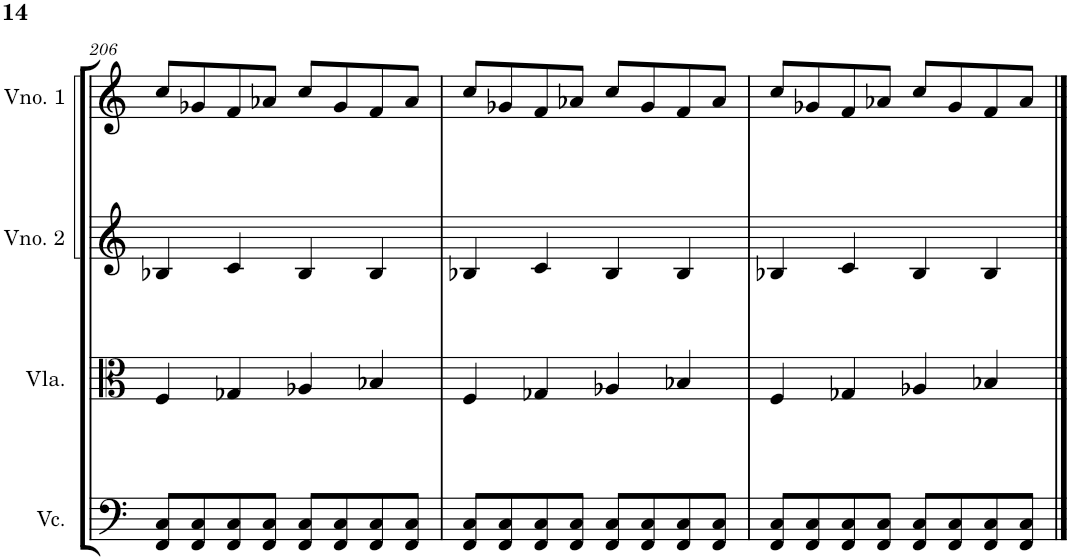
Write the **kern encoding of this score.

**kern	**kern	**kern	**kern
*part4	*part3	*part2	*part1
*staff4	*staff3	*staff2	*staff1
*I"Violoncelo	*I"Viola	*I"Violino 2	*I"Violino 1
*I'Vc.	*I'Vla.	*I'Vno. 2	*I'Vno. 1
!!LO:PB:g=z
*clefF4	*clefC3	*clefG2	*clefG2
*k[]	*k[]	*k[]	*k[]
*M4/4	*M4/4	*M4/4	*M4/4
=206	=206	=206	=206
8FF/ 8C/L	4F/	4B-X/	8cc/L
8FF/ 8C/	.	.	8g-X/
8FF/ 8C/	4G-X/	4c/	8f/
8FF/ 8C/J	.	.	8a-X/J
8FF/ 8C/L	4A-X/	4B-/	8cc/L
8FF/ 8C/	.	.	8g-/
8FF/ 8C/	4B-X/	4B-/	8f/
8FF/ 8C/J	.	.	8a-/J
=207	=207	=207	=207
8FF/ 8C/L	4F/	4B-X/	8cc/L
8FF/ 8C/	.	.	8g-X/
8FF/ 8C/	4G-X/	4c/	8f/
8FF/ 8C/J	.	.	8a-X/J
8FF/ 8C/L	4A-X/	4B-/	8cc/L
8FF/ 8C/	.	.	8g-/
8FF/ 8C/	4B-X/	4B-/	8f/
8FF/ 8C/J	.	.	8a-/J
=208	=208	=208	=208
8FF/ 8C/L	4F/	4B-X/	8cc/L
8FF/ 8C/	.	.	8g-X/
8FF/ 8C/	4G-X/	4c/	8f/
8FF/ 8C/J	.	.	8a-X/J
8FF/ 8C/L	4A-X/	4B-/	8cc/L
8FF/ 8C/	.	.	8g-/
8FF/ 8C/	4B-X/	4B-/	8f/
8FF/ 8C/J	.	.	8a-/J
==	==	==	==
*-	*-	*-	*-
